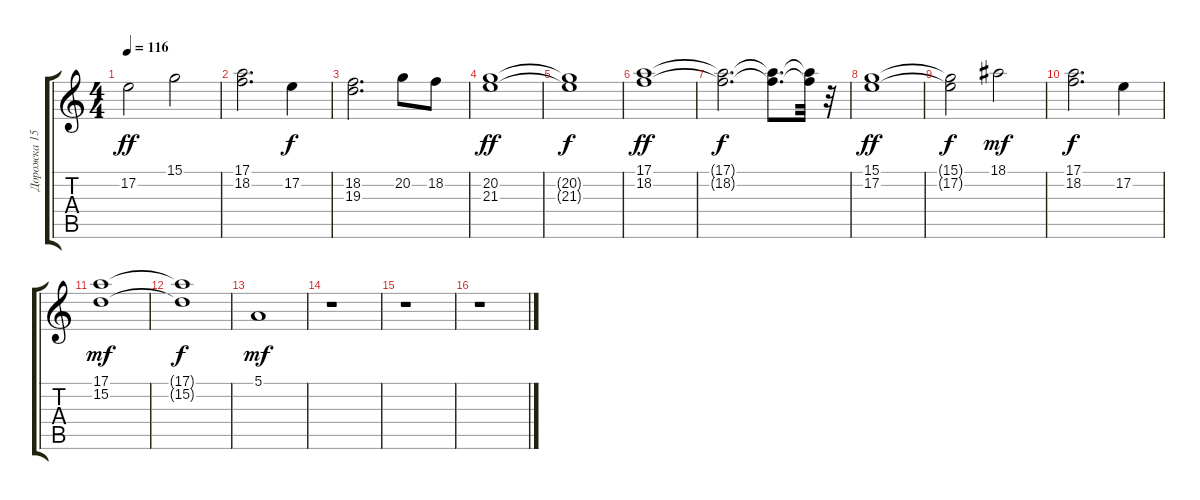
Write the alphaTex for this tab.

\track ("Дорожка 15" "Дорожка 15") {instrument rockorgan}
\staff {score tabs}
\tuning (E4 B3 G3 D3 A2 E2) {hide}
\ts (4 4)
\tempo 116
\clef g2
\ks c
17.2.2{dy ff balance 16} 15.1.2{balance 0} |
(17.1 18.2).2{d balance 16} 17.2.4{dy f balance 7} |
(18.2 19.3).2{d balance 16} 20.2.8{balance 8} 18.2.8{balance 14} |
(20.2 21.3).1{dy ff balance 16} |
(20.2{t} 21.3{t}).1{dy f} |
(17.1 18.2).1{dy ff balance 16} |
(17.1{t} 18.2{t}).2{d dy f} (17.1{t} 18.2{t}).8{d} (17.1{t} 18.2{t}).32 r.32 |
(15.1 17.2).1{dy ff balance 16} |
(15.1{t} 17.2{t}).2{dy f} 18.1.2{dy mf balance 0} |
(17.1 18.2).2{d dy f balance 16} 17.2.4{balance 7} |
(17.1 15.2).1{dy mf balance 16} |
(17.1{t} 15.2{t}).1{dy f} |
5.1.1{dy mf balance 16} |
r.1 |
r.1 |
r.1
